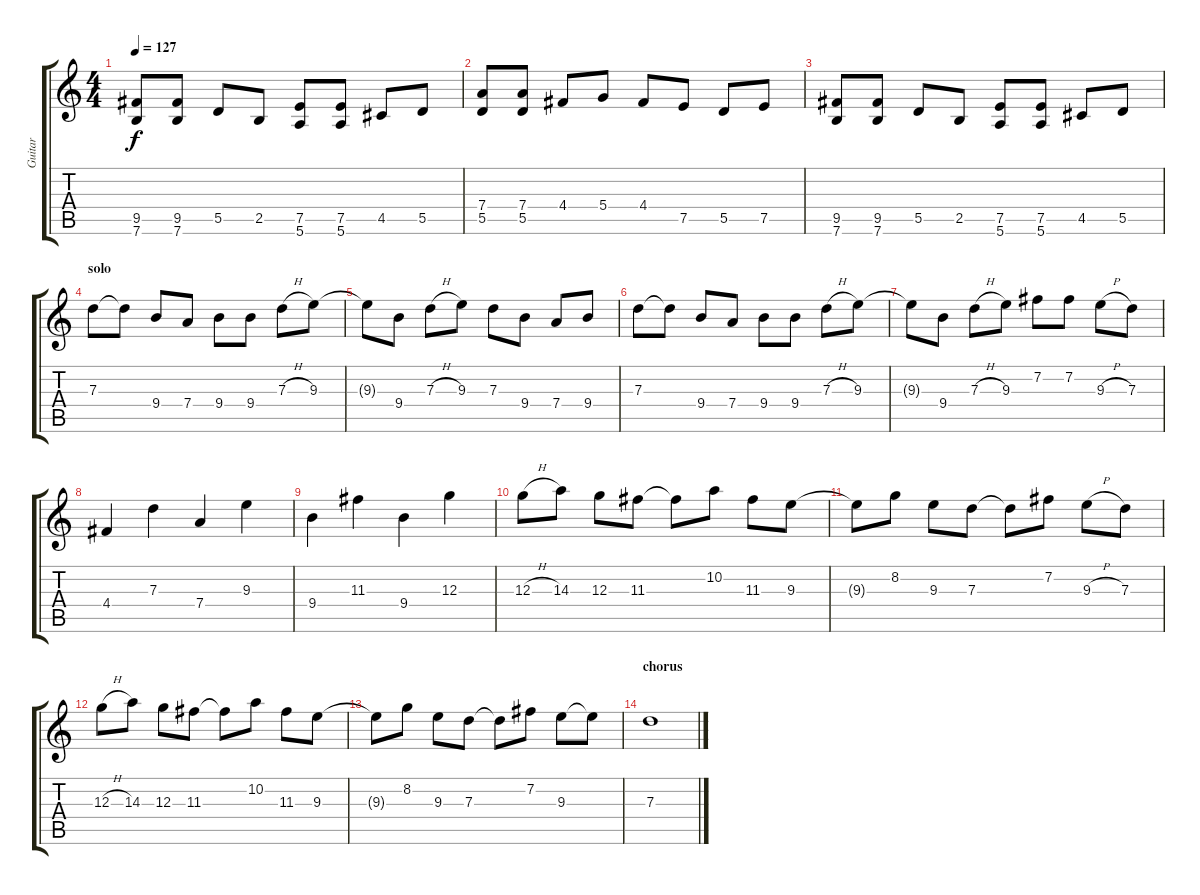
\track ("Guitar" "Guitar") {instrument electricguitarclean}
\staff {score tabs}
\tuning (E4 B3 G3 D3 A2 E2) {hide}
\ts (4 4)
\tempo 127
\clef g2
\ks c
(9.5 7.6).8{dy f} (9.5 7.6).8 5.5.8 2.5.8 (7.5 5.6).8 (7.5 5.6).8 4.5.8 5.5.8 |
(7.4 5.5).8 (7.4 5.5).8 4.4.8 5.4.8 4.4.8 7.5.8 5.5.8 7.5.8 |
(9.5 7.6).8 (9.5 7.6).8 5.5.8 2.5.8 (7.5 5.6).8 (7.5 5.6).8 4.5.8 5.5.8 |
\section ("" "solo")
7.3.8{instrument overdrivenguitar} 7.3{t}.8 9.4.8 7.4.8 9.4.8 9.4.8 7.3{h}.8 9.3.8 |
9.3{t}.8 9.4.8 7.3{h}.8 9.3.8 7.3.8 9.4.8 7.4.8 9.4.8 |
7.3.8{instrument overdrivenguitar} 7.3{t}.8 9.4.8 7.4.8 9.4.8 9.4.8 7.3{h}.8 9.3.8 |
9.3{t}.8 9.4.8 7.3{h}.8 9.3.8 7.2.8 7.2.8 9.3{h}.8 7.3.8 |
4.4.4 7.3.4 7.4.4 9.3.4 |
9.4.4 11.3.4 9.4.4 12.3.4 |
12.3{h}.8 14.3.8 12.3.8 11.3.8 11.3{t}.8 10.2.8 11.3.8 9.3.8 |
9.3{t}.8 8.2.8 9.3.8 7.3.8 7.3{t}.8 7.2.8 9.3{h}.8 7.3.8 |
12.3{h}.8 14.3.8 12.3.8 11.3.8 11.3{t}.8 10.2.8 11.3.8 9.3.8 |
9.3{t}.8 8.2.8 9.3.8 7.3.8 7.3{t}.8 7.2.8 9.3.8 9.3{t}.8 |
\section ("" "chorus")
7.3.1
